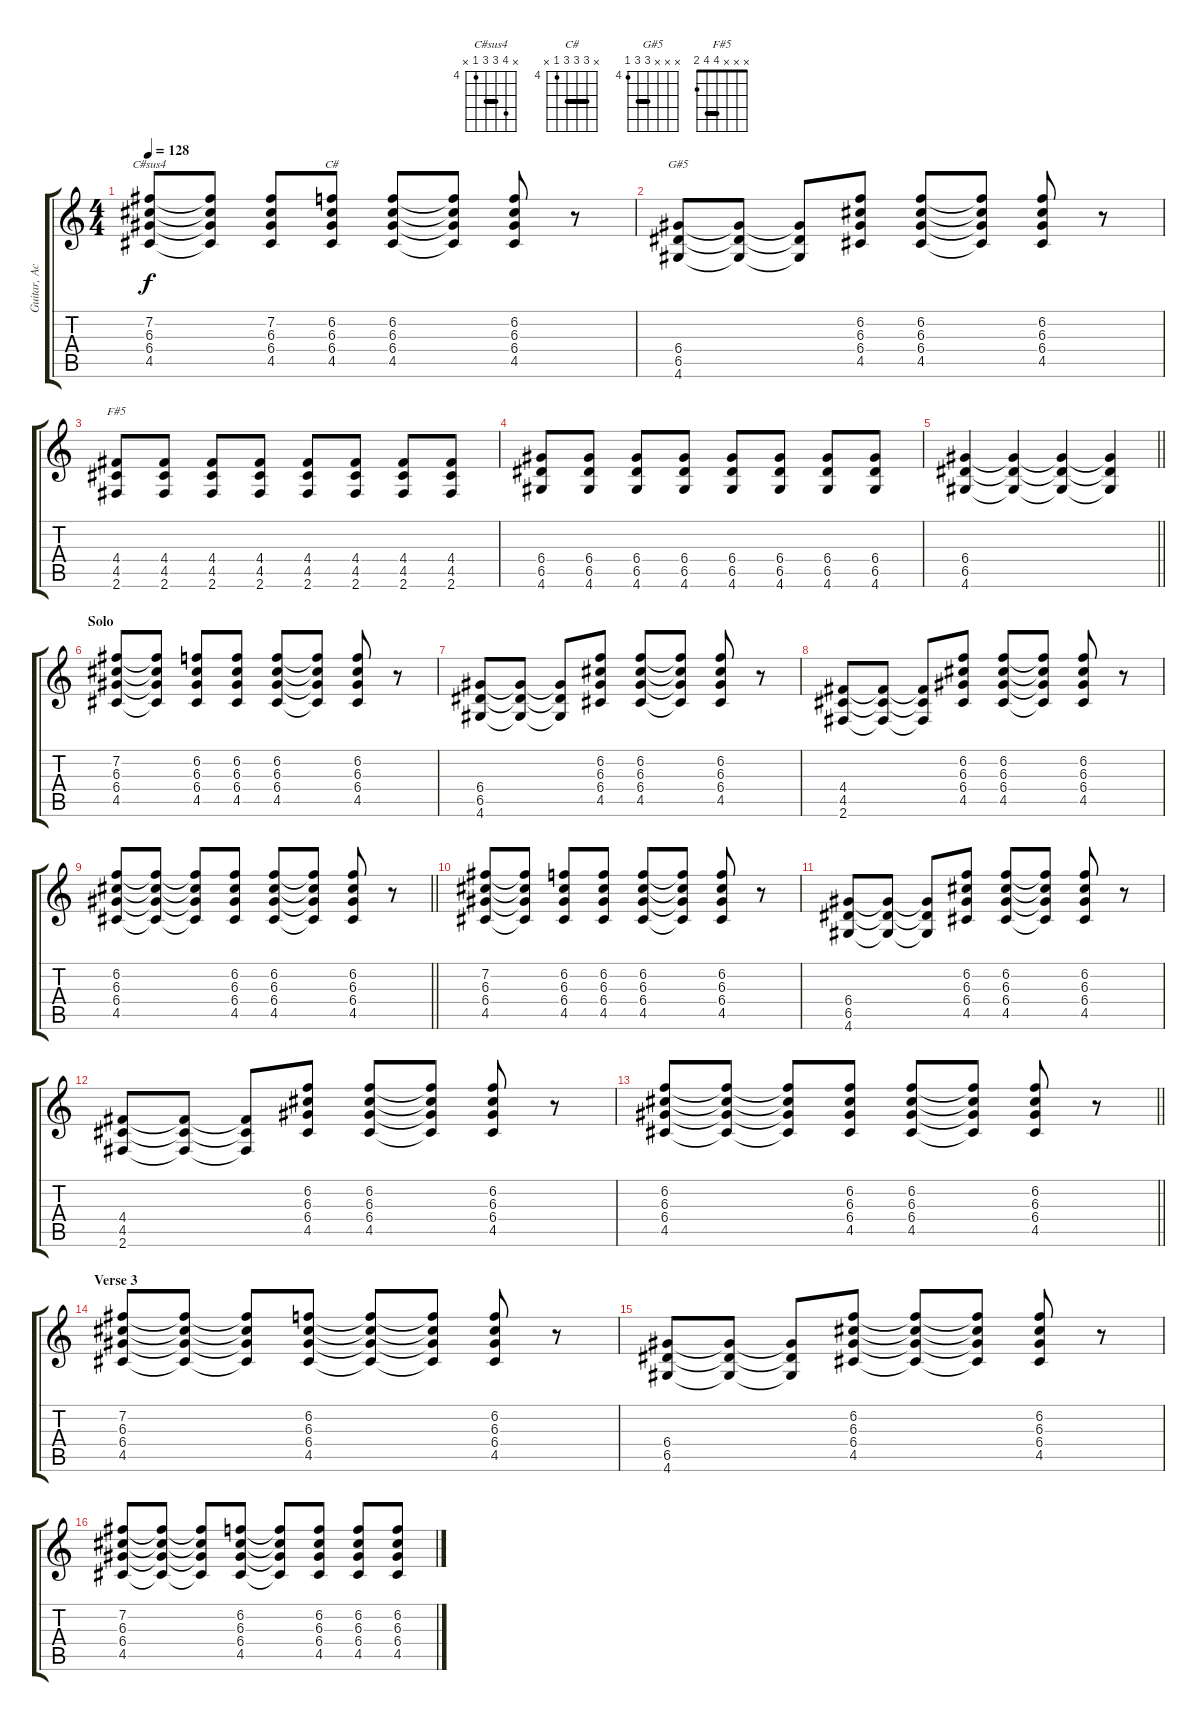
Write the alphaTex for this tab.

\track ("Guitar, Acoustic" "Guitar, Ac") {instrument acousticguitarsteel}
\staff {score tabs}
\tuning (E4 B3 G3 D3 A2 E2) {hide}
\chord ("C#sus4" x 7 6 6 4 x) {firstfret 4 barre 6}
\chord ("C#" x 6 6 6 4 x) {firstfret 4 barre 6}
\chord ("G#5" x x x 6 6 4) {firstfret 4 barre 6}
\chord ("F#5" x x x 4 4 2) {barre 4}
\ts (4 4)
\tempo 128
\clef g2
\ks c
(7.2 6.3 6.4 4.5).8{ch "C#sus4" dy f} (7.2{t} 6.3{t} 6.4{t} 4.5{t}).8 (7.2 6.3 6.4 4.5).8 (6.2 6.3 6.4 4.5).8{ch "C#"} (6.2 6.3 6.4 4.5).8 (6.2{t} 6.3{t} 6.4{t} 4.5{t}).8 (6.2 6.3 6.4 4.5).8 r.8 |
(6.4 6.5 4.6).8{ch "G#5"} (6.4{t} 6.5{t} 4.6{t}).8 (6.4{t} 6.5{t} 4.6{t}).8 (6.2 6.3 6.4 4.5).8 (6.2 6.3 6.4 4.5).8 (6.2{t} 6.3{t} 6.4{t} 4.5{t}).8 (6.2 6.3 6.4 4.5).8 r.8 |
(4.4 4.5 2.6).8{ch "F#5"} (4.4 4.5 2.6).8 (4.4 4.5 2.6).8 (4.4 4.5 2.6).8 (4.4 4.5 2.6).8 (4.4 4.5 2.6).8 (4.4 4.5 2.6).8 (4.4 4.5 2.6).8 |
(6.4 6.5 4.6).8 (6.4 6.5 4.6).8 (6.4 6.5 4.6).8 (6.4 6.5 4.6).8 (6.4 6.5 4.6).8 (6.4 6.5 4.6).8 (6.4 6.5 4.6).8 (6.4 6.5 4.6).8 |
\barLineRight lightlight
(6.4 6.5 4.6).4 (6.4{t} 6.5{t} 4.6{t}).4 (6.4{t} 6.5{t} 4.6{t}).4 (6.4{t} 6.5{t} 4.6{t}).4 |
\section ("" "Solo")
(7.2 6.3 6.4 4.5).8 (7.2{t} 6.3{t} 6.4{t} 4.5{t}).8 (6.2 6.3 6.4 4.5).8 (6.2 6.3 6.4 4.5).8 (6.2 6.3 6.4 4.5).8 (6.2{t} 6.3{t} 6.4{t} 4.5{t}).8 (6.2 6.3 6.4 4.5).8 r.8 |
(6.4 6.5 4.6).8 (6.4{t} 6.5{t} 4.6{t}).8 (6.4{t} 6.5{t} 4.6{t}).8 (6.2 6.3 6.4 4.5).8 (6.2 6.3 6.4 4.5).8 (6.2{t} 6.3{t} 6.4{t} 4.5{t}).8 (6.2 6.3 6.4 4.5).8 r.8 |
(4.4 4.5 2.6).8 (4.4{t} 4.5{t} 2.6{t}).8 (4.4{t} 4.5{t} 2.6{t}).8 (6.2 6.3 6.4 4.5).8 (6.2 6.3 6.4 4.5).8 (6.2{t} 6.3{t} 6.4{t} 4.5{t}).8 (6.2 6.3 6.4 4.5).8 r.8 |
\barLineRight lightlight
(6.2 6.3 6.4 4.5).8 (6.2{t} 6.3{t} 6.4{t} 4.5{t}).8 (6.2{t} 6.3{t} 6.4{t} 4.5{t}).8 (6.2 6.3 6.4 4.5).8 (6.2 6.3 6.4 4.5).8 (6.2{t} 6.3{t} 6.4{t} 4.5{t}).8 (6.2 6.3 6.4 4.5).8 r.8 |
(7.2 6.3 6.4 4.5).8 (7.2{t} 6.3{t} 6.4{t} 4.5{t}).8 (6.2 6.3 6.4 4.5).8 (6.2 6.3 6.4 4.5).8 (6.2 6.3 6.4 4.5).8 (6.2{t} 6.3{t} 6.4{t} 4.5{t}).8 (6.2 6.3 6.4 4.5).8 r.8 |
(6.4 6.5 4.6).8 (6.4{t} 6.5{t} 4.6{t}).8 (6.4{t} 6.5{t} 4.6{t}).8 (6.2 6.3 6.4 4.5).8 (6.2 6.3 6.4 4.5).8 (6.2{t} 6.3{t} 6.4{t} 4.5{t}).8 (6.2 6.3 6.4 4.5).8 r.8 |
(4.4 4.5 2.6).8 (4.4{t} 4.5{t} 2.6{t}).8 (4.4{t} 4.5{t} 2.6{t}).8 (6.2 6.3 6.4 4.5).8 (6.2 6.3 6.4 4.5).8 (6.2{t} 6.3{t} 6.4{t} 4.5{t}).8 (6.2 6.3 6.4 4.5).8 r.8 |
\barLineRight lightlight
(6.2 6.3 6.4 4.5).8 (6.2{t} 6.3{t} 6.4{t} 4.5{t}).8 (6.2{t} 6.3{t} 6.4{t} 4.5{t}).8 (6.2 6.3 6.4 4.5).8 (6.2 6.3 6.4 4.5).8 (6.2{t} 6.3{t} 6.4{t} 4.5{t}).8 (6.2 6.3 6.4 4.5).8 r.8 |
\section ("" "Verse 3")
(7.2 6.3 6.4 4.5).8 (7.2{t} 6.3{t} 6.4{t} 4.5{t}).8 (7.2{t} 6.3{t} 6.4{t} 4.5{t}).8 (6.2 6.3 6.4 4.5).8 (6.2{t} 6.3{t} 6.4{t} 4.5{t}).8 (6.2{t} 6.3{t} 6.4{t} 4.5{t}).8 (6.2 6.3 6.4 4.5).8 r.8 |
(6.4 6.5 4.6).8 (6.4{t} 6.5{t} 4.6{t}).8 (6.4{t} 6.5{t} 4.6{t}).8 (6.2 6.3 6.4 4.5).8 (6.2{t} 6.3{t} 6.4{t} 4.5{t}).8 (6.2{t} 6.3{t} 6.4{t} 4.5{t}).8 (6.2 6.3 6.4 4.5).8 r.8 |
(7.2 6.3 6.4 4.5).8 (7.2{t} 6.3{t} 6.4{t} 4.5{t}).8 (7.2{t} 6.3{t} 6.4{t} 4.5{t}).8 (6.2 6.3 6.4 4.5).8 (6.2{t} 6.3{t} 6.4{t} 4.5{t}).8 (6.2 6.3 6.4 4.5).8 (6.2 6.3 6.4 4.5).8 (6.2 6.3 6.4 4.5).8
